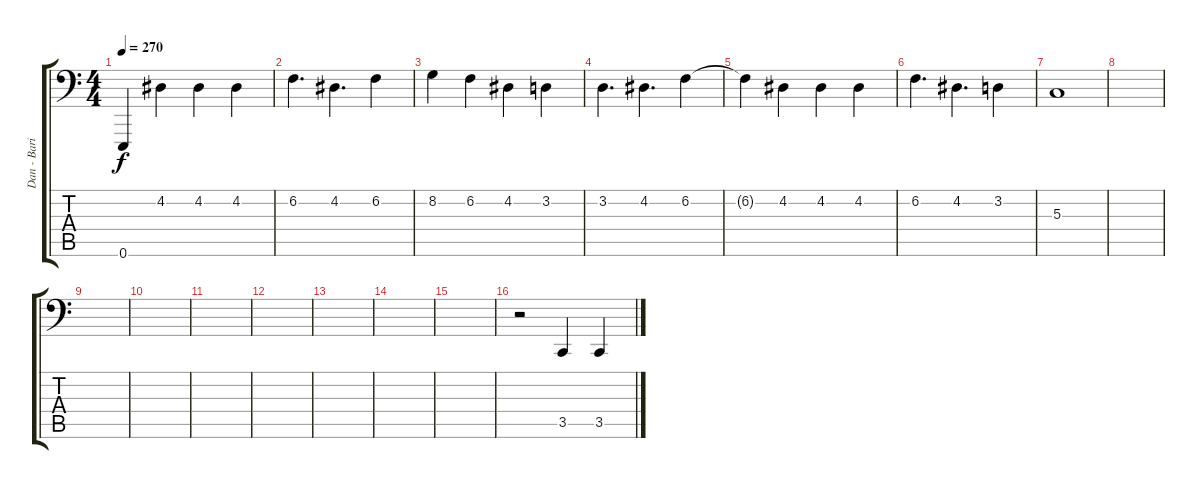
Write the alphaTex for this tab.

\track ("Dan - Bari Sax" "Dan - Bari") {instrument baritonesax}
\staff {score tabs}
\tuning (E3 B2 G2 D2 A1 E1) {hide}
\ts (4 4)
\tempo 270
\clef f4
\ks c
0.6.4{dy f} 4.2.4 4.2.4 4.2.4 |
6.2.4{d} 4.2.4{d} 6.2.4 |
8.2.4 6.2.4 4.2.4 3.2.4 |
3.2.4{d} 4.2.4{d} 6.2.4 |
6.2{t}.4 4.2.4 4.2.4 4.2.4 |
6.2.4{d} 4.2.4{d} 3.2.4 |
5.3.1 |
|
|
|
|
|
|
|
|
r.2 3.5.4 3.5.4
